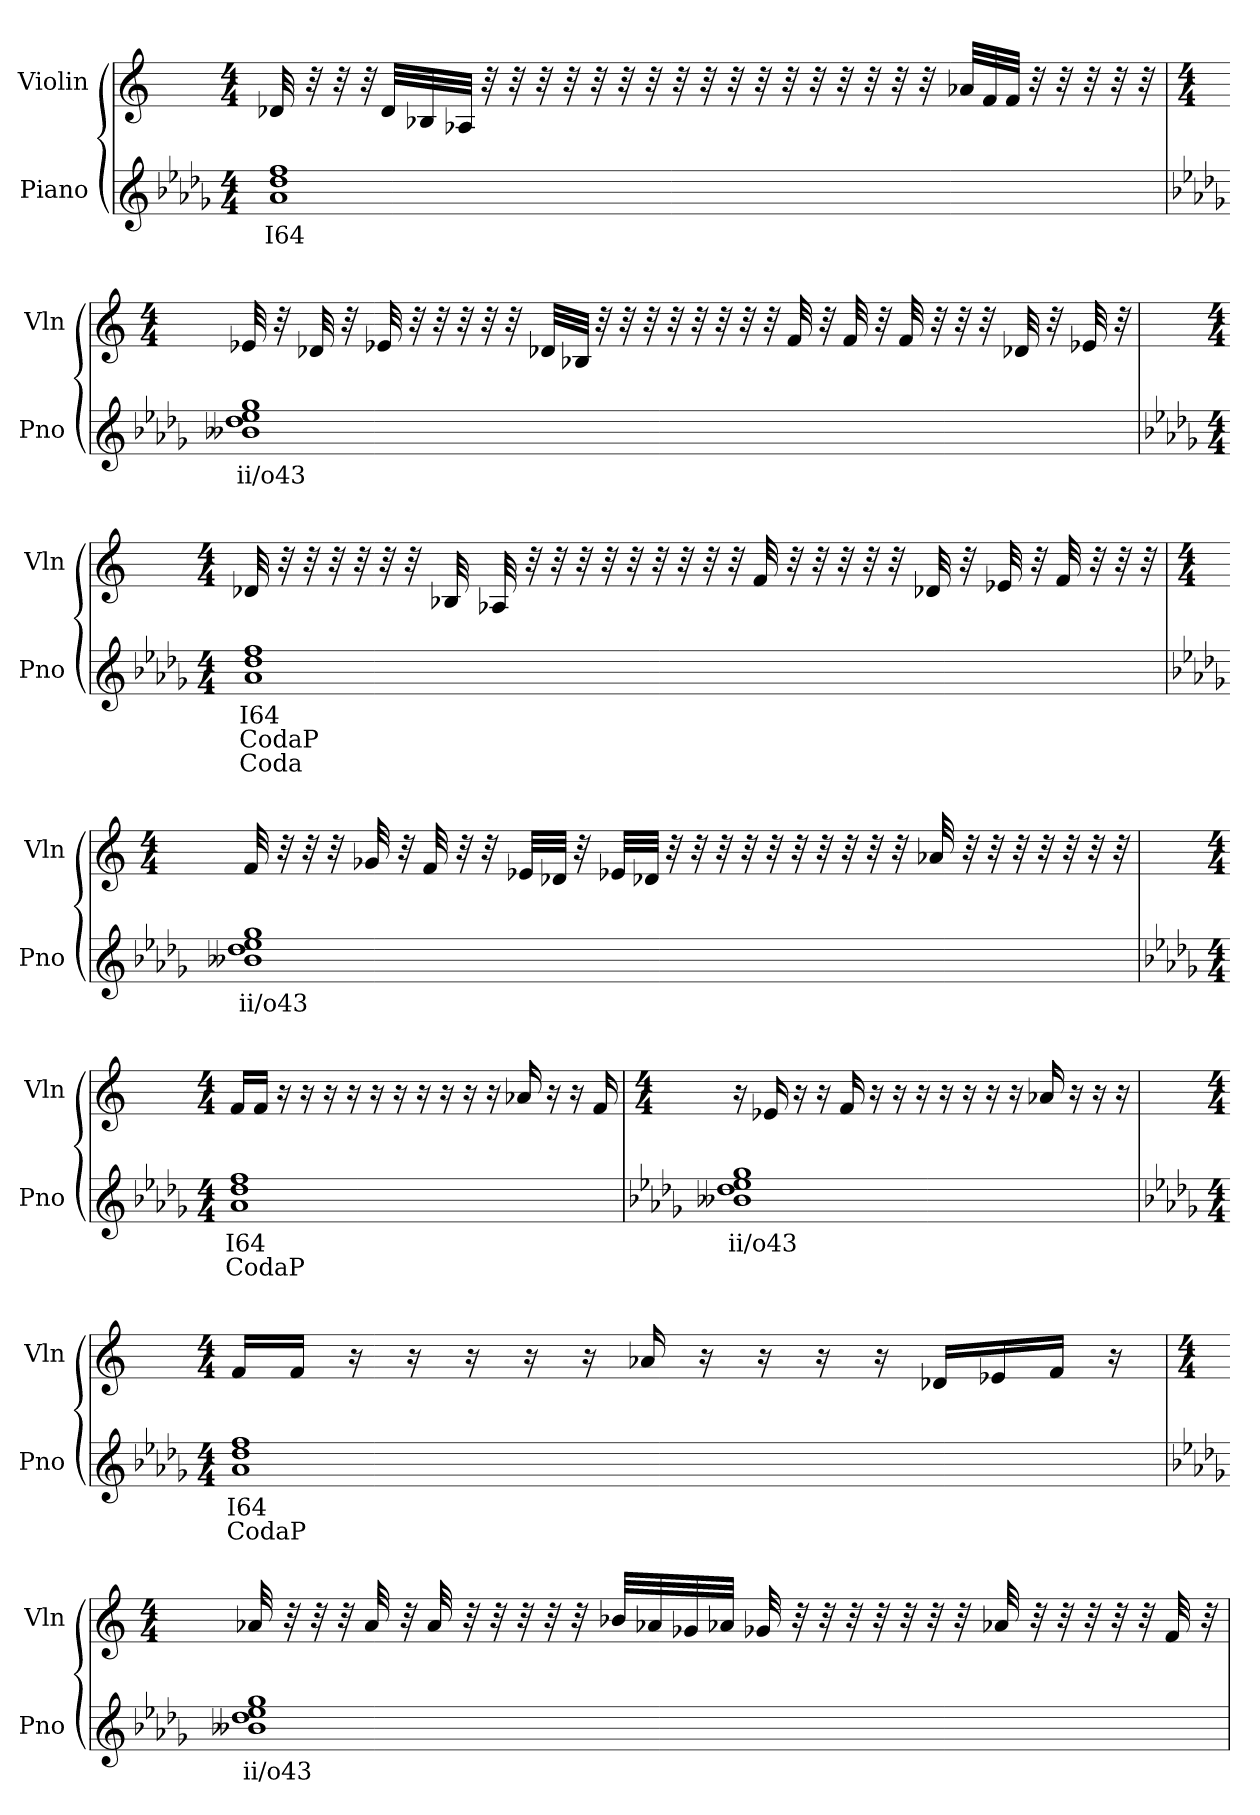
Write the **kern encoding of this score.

**kern	**text	**text	**text	**kern
*part2	*part2	*part2	*part2	*part1
*staff2	*staff2	*staff2	*staff2	*staff1
*I"Piano	*	*	*	*I"Violin
*I'Pno	*	*	*	*I'Vln
*k[b-e-a-d-g-]	*	*	*	*
*D-:	*	*	*	*
*M4/4	*	*	*	*M4/4
=	=	=	=	=
1a- 1dd- 1ff	I64	.	.	32d-X
.	.	.	.	32r
.	.	.	.	32r
.	.	.	.	32r
.	.	.	.	32d-LLL
.	.	.	.	32B-X
.	.	.	.	32A-XJJJ
.	.	.	.	32r
.	.	.	.	32r
.	.	.	.	32r
.	.	.	.	32r
.	.	.	.	32r
.	.	.	.	32r
.	.	.	.	32r
.	.	.	.	32r
.	.	.	.	32r
.	.	.	.	32r
.	.	.	.	32r
.	.	.	.	32r
.	.	.	.	32r
.	.	.	.	32r
.	.	.	.	32r
.	.	.	.	32r
.	.	.	.	32r
.	.	.	.	32a-XLLL
.	.	.	.	32f
.	.	.	.	32fJJJ
.	.	.	.	32r
.	.	.	.	32r
.	.	.	.	32r
.	.	.	.	32r
.	.	.	.	32r
=	=	=	=	=
*k[b-e-a-d-g-]	*	*	*	*
*D-:	*	*	*	*
*	*	*	*	*M4/4
1b--X 1dd- 1ee- 1gg-	ii/o43	.	.	32e-X
.	.	.	.	32r
.	.	.	.	32d-X
.	.	.	.	32r
.	.	.	.	32e-X
.	.	.	.	32r
.	.	.	.	32r
.	.	.	.	32r
.	.	.	.	32r
.	.	.	.	32r
.	.	.	.	32d-XLLL
.	.	.	.	32B-XJJJ
.	.	.	.	32r
.	.	.	.	32r
.	.	.	.	32r
.	.	.	.	32r
.	.	.	.	32r
.	.	.	.	32r
.	.	.	.	32r
.	.	.	.	32r
.	.	.	.	32f
.	.	.	.	32r
.	.	.	.	32f
.	.	.	.	32r
.	.	.	.	32f
.	.	.	.	32r
.	.	.	.	32r
.	.	.	.	32r
.	.	.	.	32d-X
.	.	.	.	32r
.	.	.	.	32e-X
.	.	.	.	32r
=	=	=	=	=
*k[b-e-a-d-g-]	*	*	*	*
*D-:	*	*	*	*
*M4/4	*	*	*	*M4/4
1a- 1dd- 1ff	I64	CodaP	Coda	32d-X
.	.	.	.	32r
.	.	.	.	32r
.	.	.	.	32r
.	.	.	.	32r
.	.	.	.	32r
.	.	.	.	32r
.	.	.	.	32B-X
.	.	.	.	32A-X
.	.	.	.	32r
.	.	.	.	32r
.	.	.	.	32r
.	.	.	.	32r
.	.	.	.	32r
.	.	.	.	32r
.	.	.	.	32r
.	.	.	.	32r
.	.	.	.	32r
.	.	.	.	32f
.	.	.	.	32r
.	.	.	.	32r
.	.	.	.	32r
.	.	.	.	32r
.	.	.	.	32r
.	.	.	.	32d-X
.	.	.	.	32r
.	.	.	.	32e-X
.	.	.	.	32r
.	.	.	.	32f
.	.	.	.	32r
.	.	.	.	32r
.	.	.	.	32r
=	=	=	=	=
*k[b-e-a-d-g-]	*	*	*	*
*D-:	*	*	*	*
*	*	*	*	*M4/4
1b--X 1dd- 1ee- 1gg-	ii/o43	.	.	32f
.	.	.	.	32r
.	.	.	.	32r
.	.	.	.	32r
.	.	.	.	32g-X
.	.	.	.	32r
.	.	.	.	32f
.	.	.	.	32r
.	.	.	.	32r
.	.	.	.	32e-XLLL
.	.	.	.	32d-XJJJ
.	.	.	.	32r
.	.	.	.	32e-XLLL
.	.	.	.	32d-XJJJ
.	.	.	.	32r
.	.	.	.	32r
.	.	.	.	32r
.	.	.	.	32r
.	.	.	.	32r
.	.	.	.	32r
.	.	.	.	32r
.	.	.	.	32r
.	.	.	.	32r
.	.	.	.	32r
.	.	.	.	32a-X
.	.	.	.	32r
.	.	.	.	32r
.	.	.	.	32r
.	.	.	.	32r
.	.	.	.	32r
.	.	.	.	32r
.	.	.	.	32r
=	=	=	=	=
*k[b-e-a-d-g-]	*	*	*	*
*D-:	*	*	*	*
*M4/4	*	*	*	*M4/4
1a- 1dd- 1ff	I64	CodaP	.	16fLL
.	.	.	.	16fJJ
.	.	.	.	16r
.	.	.	.	16r
.	.	.	.	16r
.	.	.	.	16r
.	.	.	.	16r
.	.	.	.	16r
.	.	.	.	16r
.	.	.	.	16r
.	.	.	.	16r
.	.	.	.	16r
.	.	.	.	16a-X
.	.	.	.	16r
.	.	.	.	16r
.	.	.	.	16f
=	=	=	=	=
*k[b-e-a-d-g-]	*	*	*	*
*D-:	*	*	*	*
*	*	*	*	*M4/4
1b--X 1dd- 1ee- 1gg-	ii/o43	.	.	16r
.	.	.	.	16e-X
.	.	.	.	16r
.	.	.	.	16r
.	.	.	.	16f
.	.	.	.	16r
.	.	.	.	16r
.	.	.	.	16r
.	.	.	.	16r
.	.	.	.	16r
.	.	.	.	16r
.	.	.	.	16r
.	.	.	.	16a-X
.	.	.	.	16r
.	.	.	.	16r
.	.	.	.	16r
=	=	=	=	=
*k[b-e-a-d-g-]	*	*	*	*
*D-:	*	*	*	*
*M4/4	*	*	*	*M4/4
1a- 1dd- 1ff	I64	CodaP	.	16fLL
.	.	.	.	16fJJ
.	.	.	.	16r
.	.	.	.	16r
.	.	.	.	16r
.	.	.	.	16r
.	.	.	.	16r
.	.	.	.	16a-X
.	.	.	.	16r
.	.	.	.	16r
.	.	.	.	16r
.	.	.	.	16r
.	.	.	.	16d-XLL
.	.	.	.	16e-X
.	.	.	.	16fJJ
.	.	.	.	16r
=	=	=	=	=
*k[b-e-a-d-g-]	*	*	*	*
*D-:	*	*	*	*
*	*	*	*	*M4/4
1b--X 1dd- 1ee- 1gg-	ii/o43	.	.	32a-X
.	.	.	.	32r
.	.	.	.	32r
.	.	.	.	32r
.	.	.	.	32a-
.	.	.	.	32r
.	.	.	.	32a-
.	.	.	.	32r
.	.	.	.	32r
.	.	.	.	32r
.	.	.	.	32r
.	.	.	.	32r
.	.	.	.	32b-XLLL
.	.	.	.	32a-X
.	.	.	.	32g-X
.	.	.	.	32a-XJJJ
.	.	.	.	32g-X
.	.	.	.	32r
.	.	.	.	32r
.	.	.	.	32r
.	.	.	.	32r
.	.	.	.	32r
.	.	.	.	32r
.	.	.	.	32r
.	.	.	.	32a-X
.	.	.	.	32r
.	.	.	.	32r
.	.	.	.	32r
.	.	.	.	32r
.	.	.	.	32r
.	.	.	.	32f
.	.	.	.	32r
=	=	=	=	=
*-	*-	*-	*-	*-
